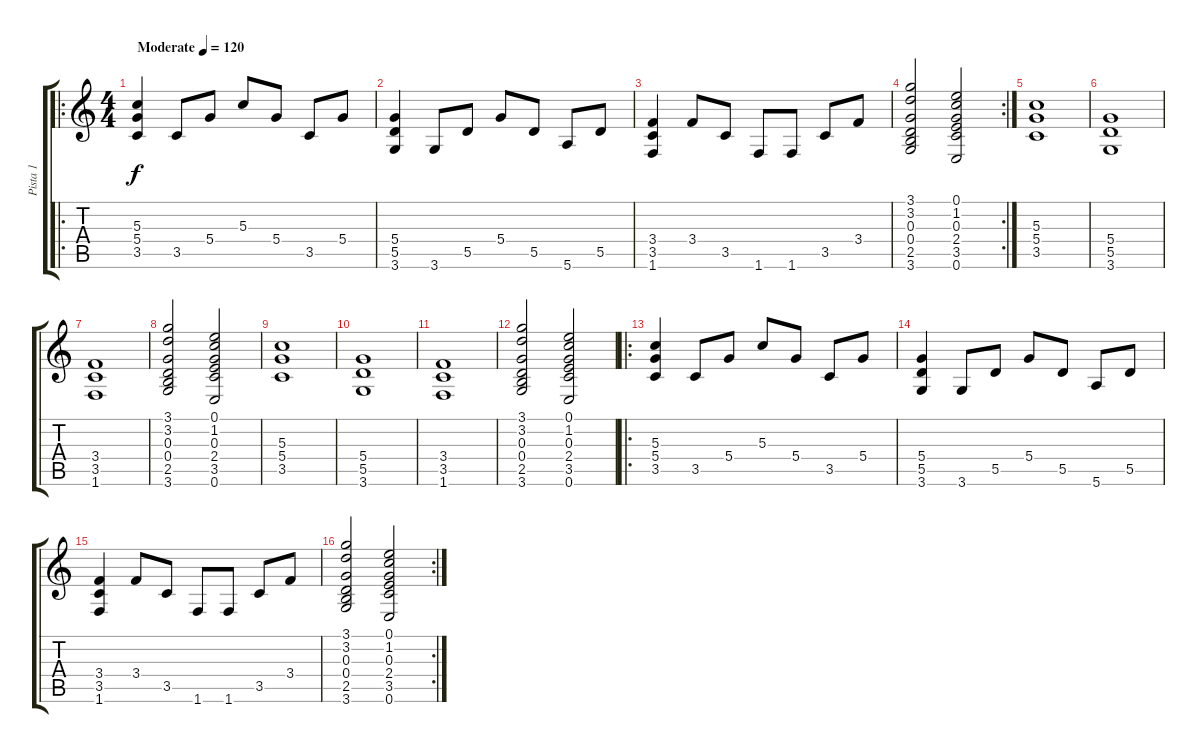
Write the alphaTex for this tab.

\track ("Pista 1" "Pista 1") {instrument overdrivenguitar}
\staff {score tabs}
\tuning (E4 B3 G3 D3 A2 E2) {hide}
\ro
\ts (4 4)
\tempo (120 "Moderate")
\clef g2
\ks c
(5.3 5.4 3.5).4{dy f instrument overdrivenguitar} 3.5.8 5.4.8 5.3.8 5.4.8 3.5.8 5.4.8 |
(5.4 5.5 3.6).4 3.6.8 5.5.8 5.4.8 5.5.8 5.6.8 5.5.8 |
(3.4 3.5 1.6).4 3.4.8 3.5.8 1.6.8 1.6.8 3.5.8 3.4.8 |
\rc 2
(3.1 3.2 0.3 0.4 2.5 3.6).2 (0.1 1.2 0.3 2.4 3.5 0.6).2 |
(5.3 5.4 3.5).1 |
(5.4 5.5 3.6).1 |
(3.4 3.5 1.6).1 |
(3.1 3.2 0.3 0.4 2.5 3.6).2 (0.1 1.2 0.3 2.4 3.5 0.6).2 |
(5.3 5.4 3.5).1 |
(5.4 5.5 3.6).1 |
(3.4 3.5 1.6).1 |
(3.1 3.2 0.3 0.4 2.5 3.6).2 (0.1 1.2 0.3 2.4 3.5 0.6).2 |
\ro
(5.3 5.4 3.5).4 3.5.8 5.4.8 5.3.8 5.4.8 3.5.8 5.4.8 |
(5.4 5.5 3.6).4 3.6.8 5.5.8 5.4.8 5.5.8 5.6.8 5.5.8 |
(3.4 3.5 1.6).4 3.4.8 3.5.8 1.6.8 1.6.8 3.5.8 3.4.8 |
\rc 2
(3.1 3.2 0.3 0.4 2.5 3.6).2 (0.1 1.2 0.3 2.4 3.5 0.6).2
